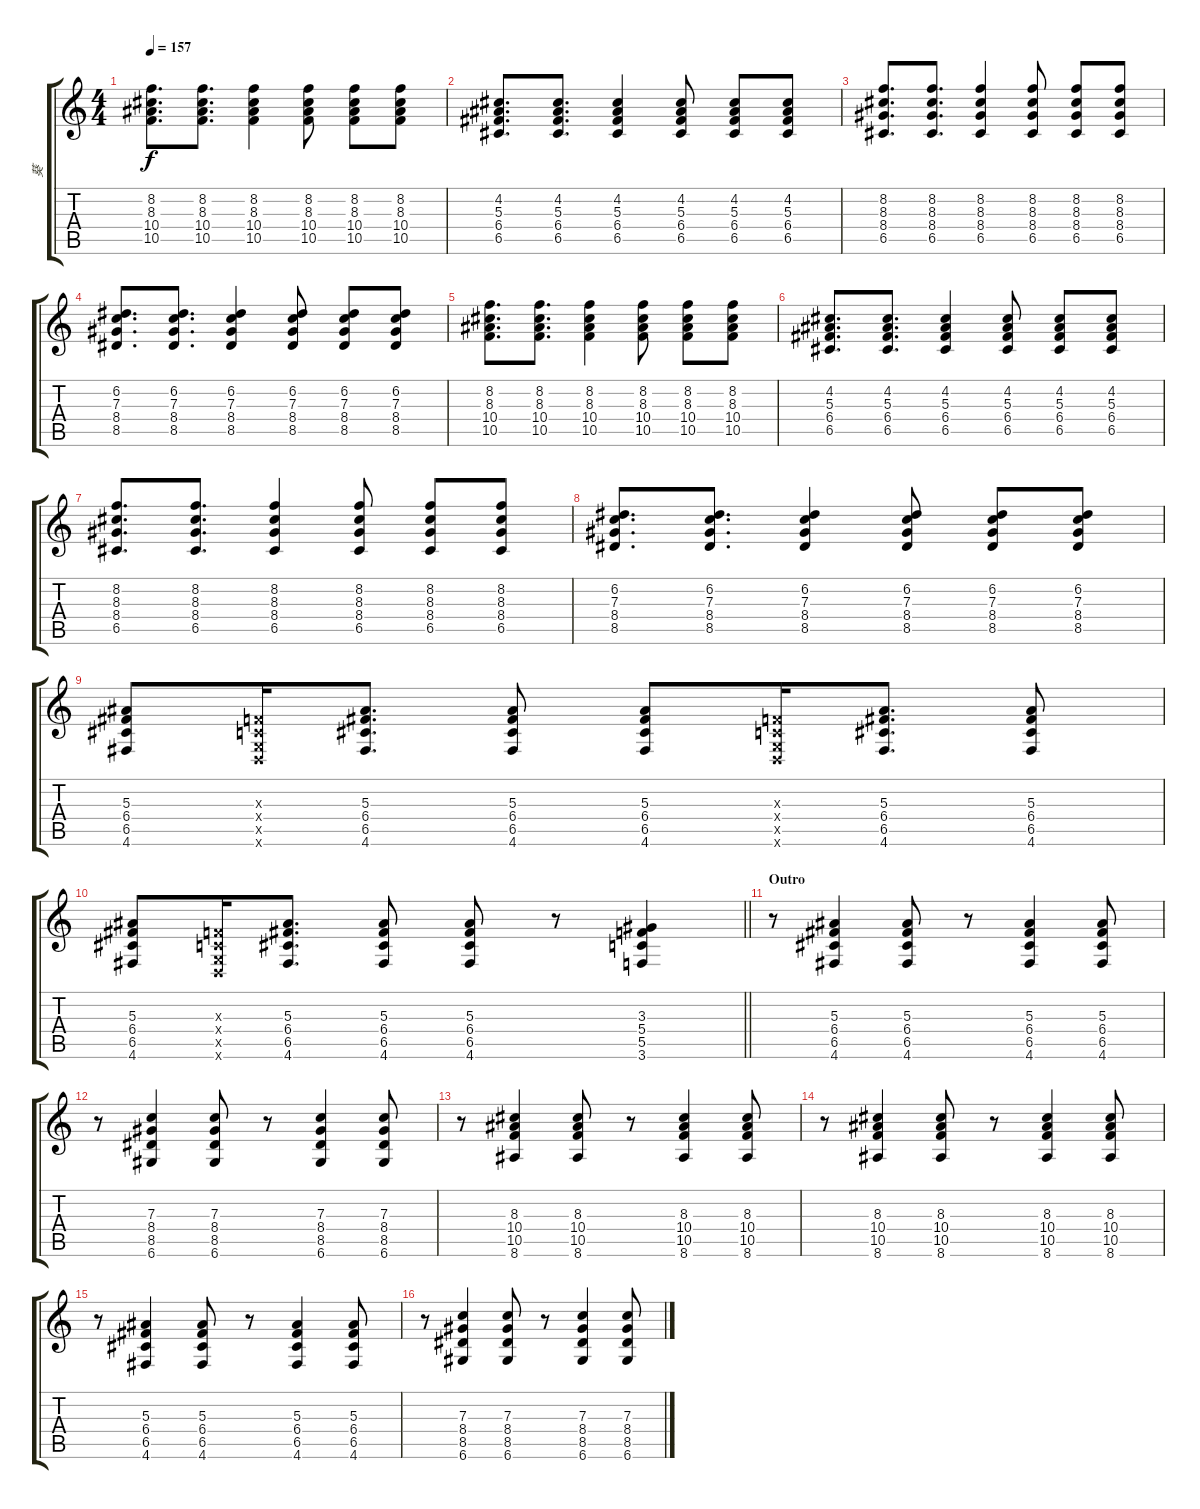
\track ("葵" "葵") {instrument overdrivenguitar}
\staff {score tabs}
\tuning (D4 A3 F3 C3 G2 D2) {hide}
\ts (4 4)
\section ("" "")
\tempo 157
\clef g2
\ks c
(8.2 8.3 10.4 10.5).8{d dy f} (8.2 8.3 10.4 10.5).8{d} (8.2 8.3 10.4 10.5).4 (8.2 8.3 10.4 10.5).8 (8.2 8.3 10.4 10.5).8 (8.2 8.3 10.4 10.5).8 |
(4.2 5.3 6.4 6.5).8{d} (4.2 5.3 6.4 6.5).8{d} (4.2 5.3 6.4 6.5).4 (4.2 5.3 6.4 6.5).8 (4.2 5.3 6.4 6.5).8 (4.2 5.3 6.4 6.5).8 |
(8.2 8.3 8.4 6.5).8{d} (8.2 8.3 8.4 6.5).8{d} (8.2 8.3 8.4 6.5).4 (8.2 8.3 8.4 6.5).8 (8.2 8.3 8.4 6.5).8 (8.2 8.3 8.4 6.5).8 |
(6.2 7.3 8.4 8.5).8{d} (6.2 7.3 8.4 8.5).8{d} (6.2 7.3 8.4 8.5).4 (6.2 7.3 8.4 8.5).8 (6.2 7.3 8.4 8.5).8 (6.2 7.3 8.4 8.5).8 |
(8.2 8.3 10.4 10.5).8{d} (8.2 8.3 10.4 10.5).8{d} (8.2 8.3 10.4 10.5).4 (8.2 8.3 10.4 10.5).8 (8.2 8.3 10.4 10.5).8 (8.2 8.3 10.4 10.5).8 |
(4.2 5.3 6.4 6.5).8{d} (4.2 5.3 6.4 6.5).8{d} (4.2 5.3 6.4 6.5).4 (4.2 5.3 6.4 6.5).8 (4.2 5.3 6.4 6.5).8 (4.2 5.3 6.4 6.5).8 |
(8.2 8.3 8.4 6.5).8{d} (8.2 8.3 8.4 6.5).8{d} (8.2 8.3 8.4 6.5).4 (8.2 8.3 8.4 6.5).8 (8.2 8.3 8.4 6.5).8 (8.2 8.3 8.4 6.5).8 |
(6.2 7.3 8.4 8.5).8{d} (6.2 7.3 8.4 8.5).8{d} (6.2 7.3 8.4 8.5).4 (6.2 7.3 8.4 8.5).8 (6.2 7.3 8.4 8.5).8 (6.2 7.3 8.4 8.5).8 |
(5.3 6.4 6.5 4.6).8 (0.3{x} 0.4{x} 0.5{x} 0.6{x}).16 (5.3 6.4 6.5 4.6).8{d} (5.3 6.4 6.5 4.6).8 (5.3 6.4 6.5 4.6).8 (0.3{x} 0.4{x} 0.5{x} 0.6{x}).16 (5.3 6.4 6.5 4.6).8{d} (5.3 6.4 6.5 4.6).8 |
\barLineRight lightlight
(5.3 6.4 6.5 4.6).8 (0.3{x} 0.4{x} 0.5{x} 0.6{x}).16 (5.3 6.4 6.5 4.6).8{d} (5.3 6.4 6.5 4.6).8 (5.3 6.4 6.5 4.6).8 r.8 (3.3 5.4 5.5 3.6).4 |
\section ("" "Outro")
r.8{volume 9} (5.3 6.4 6.5 4.6).4 (5.3 6.4 6.5 4.6).8 r.8 (5.3 6.4 6.5 4.6).4 (5.3 6.4 6.5 4.6).8 |
r.8 (7.3 8.4 8.5 6.6).4 (7.3 8.4 8.5 6.6).8 r.8 (7.3 8.4 8.5 6.6).4 (7.3 8.4 8.5 6.6).8 |
r.8 (8.3 10.4 10.5 8.6).4 (8.3 10.4 10.5 8.6).8 r.8 (8.3 10.4 10.5 8.6).4 (8.3 10.4 10.5 8.6).8 |
r.8 (8.3 10.4 10.5 8.6).4 (8.3 10.4 10.5 8.6).8 r.8 (8.3 10.4 10.5 8.6).4 (8.3 10.4 10.5 8.6).8 |
r.8 (5.3 6.4 6.5 4.6).4 (5.3 6.4 6.5 4.6).8 r.8 (5.3 6.4 6.5 4.6).4 (5.3 6.4 6.5 4.6).8 |
r.8 (7.3 8.4 8.5 6.6).4 (7.3 8.4 8.5 6.6).8 r.8 (7.3 8.4 8.5 6.6).4 (7.3 8.4 8.5 6.6).8
